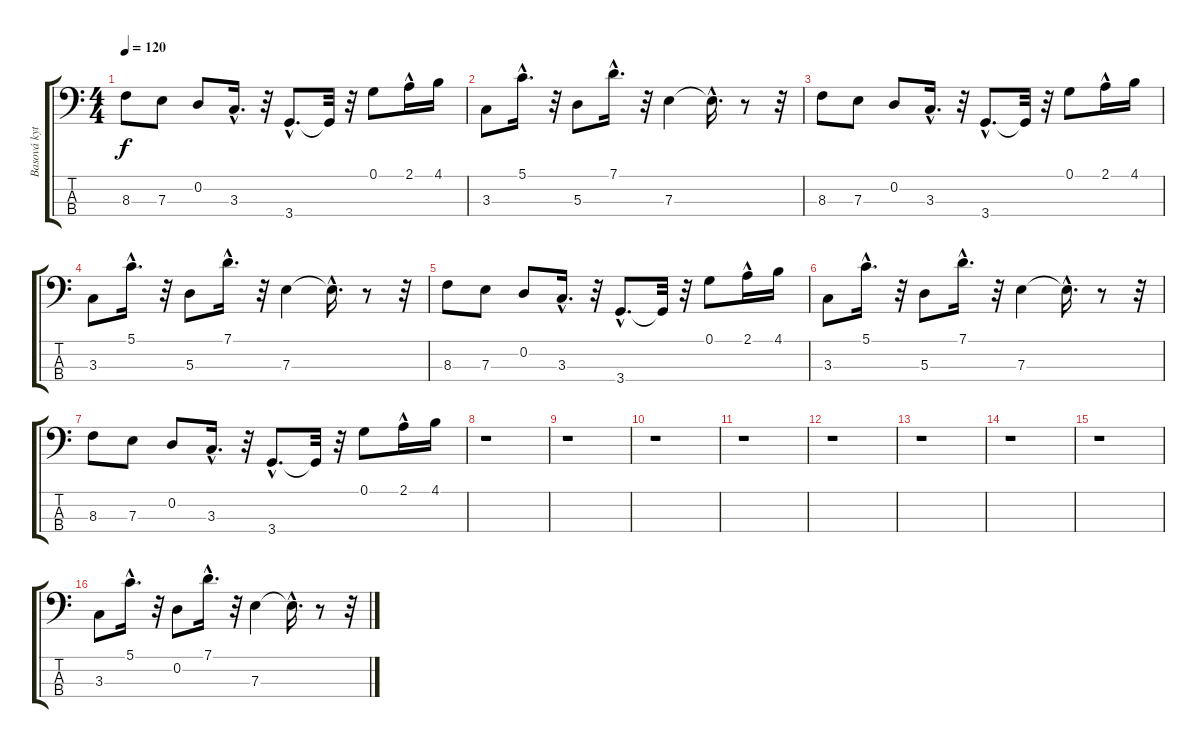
\track ("Basová kytara" "Basová kyt") {instrument electricbassfinger}
\staff {score tabs}
\tuning (G2 D2 A1 E1) {hide}
\ts (4 4)
\tempo 120
\clef f4
\ks c
8.3.8{dy f} 7.3.8 0.2.8 3.3{hac}.16{d} r.32 3.4{hac}.8{d} 3.4{t}.32 r.32 0.1.8 2.1{hac}.16 4.1.16 |
3.3.8 5.1{hac}.16{d} r.32 5.3.8 7.1{hac}.16{d} r.32 7.3.4 7.3{hac t}.16{d} r.8 r.32 |
8.3.8 7.3.8 0.2.8 3.3{hac}.16{d} r.32 3.4{hac}.8{d} 3.4{t}.32 r.32 0.1.8 2.1{hac}.16 4.1.16 |
3.3.8 5.1{hac}.16{d} r.32 5.3.8 7.1{hac}.16{d} r.32 7.3.4 7.3{hac t}.16{d} r.8 r.32 |
8.3.8 7.3.8 0.2.8 3.3{hac}.16{d} r.32 3.4{hac}.8{d} 3.4{t}.32 r.32 0.1.8 2.1{hac}.16 4.1.16 |
3.3.8 5.1{hac}.16{d} r.32 5.3.8 7.1{hac}.16{d} r.32 7.3.4 7.3{hac t}.16{d} r.8 r.32 |
8.3.8 7.3.8 0.2.8 3.3{hac}.16{d} r.32 3.4{hac}.8{d} 3.4{t}.32 r.32 0.1.8 2.1{hac}.16 4.1.16 |
r.1 |
r.1 |
r.1 |
r.1 |
r.1 |
r.1 |
r.1 |
r.1 |
3.3.8 5.1{hac}.16{d} r.32 0.2.8 7.1{hac}.16{d} r.32 7.3.4 7.3{hac t}.16{d} r.8 r.32
